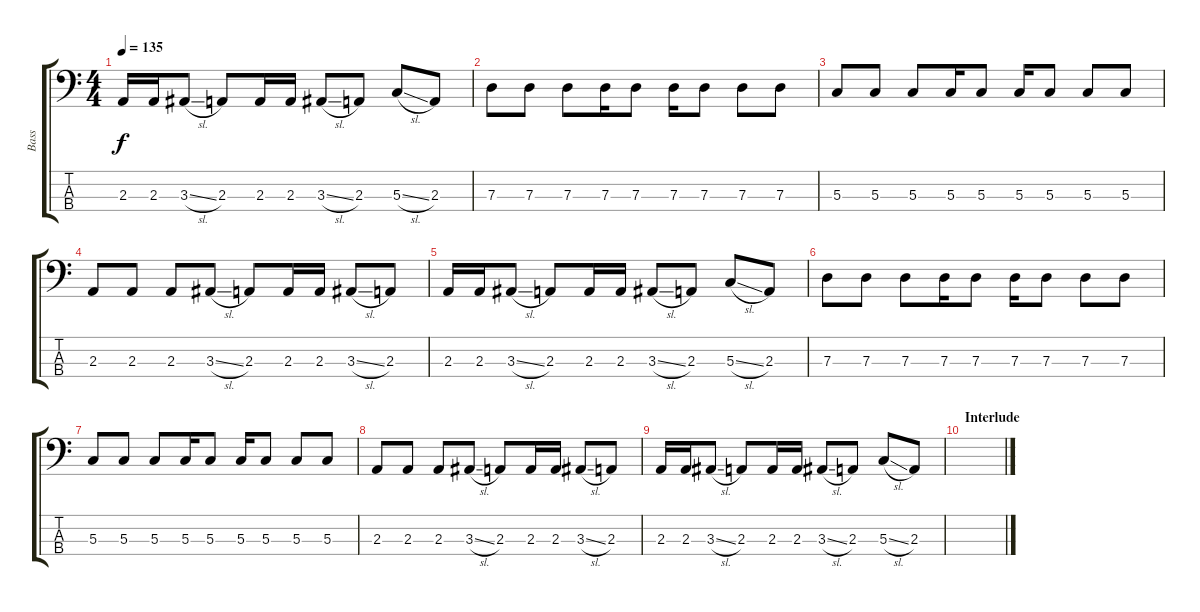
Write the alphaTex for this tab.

\track ("Bass" "Bass") {instrument electricbassfinger}
\staff {score tabs}
\tuning (F2 C2 G1 D1) {hide}
\ts (4 4)
\tempo 135
\clef f4
\ks c
2.3.16{dy f} 2.3.16 3.3{sl}.8 2.3.8 2.3.16 2.3.16 3.3{sl}.8 2.3.8 5.3{sl}.8 2.3.8 |
7.3.8 7.3.8 7.3.8 7.3.16 7.3.8 7.3.16 7.3.8 7.3.8 7.3.8 |
5.3.8 5.3.8 5.3.8 5.3.16 5.3.8 5.3.16 5.3.8 5.3.8 5.3.8 |
2.3.8 2.3.8 2.3.8 3.3{sl}.8 2.3.8 2.3.16 2.3.16 3.3{sl}.8 2.3.8 |
2.3.16 2.3.16 3.3{sl}.8 2.3.8 2.3.16 2.3.16 3.3{sl}.8 2.3.8 5.3{sl}.8 2.3.8 |
7.3.8 7.3.8 7.3.8 7.3.16 7.3.8 7.3.16 7.3.8 7.3.8 7.3.8 |
5.3.8 5.3.8 5.3.8 5.3.16 5.3.8 5.3.16 5.3.8 5.3.8 5.3.8 |
2.3.8 2.3.8 2.3.8 3.3{sl}.8 2.3.8 2.3.16 2.3.16 3.3{sl}.8 2.3.8 |
2.3.16 2.3.16 3.3{sl}.8 2.3.8 2.3.16 2.3.16 3.3{sl}.8 2.3.8 5.3{sl}.8 2.3.8 |
\section ("" "Interlude")
